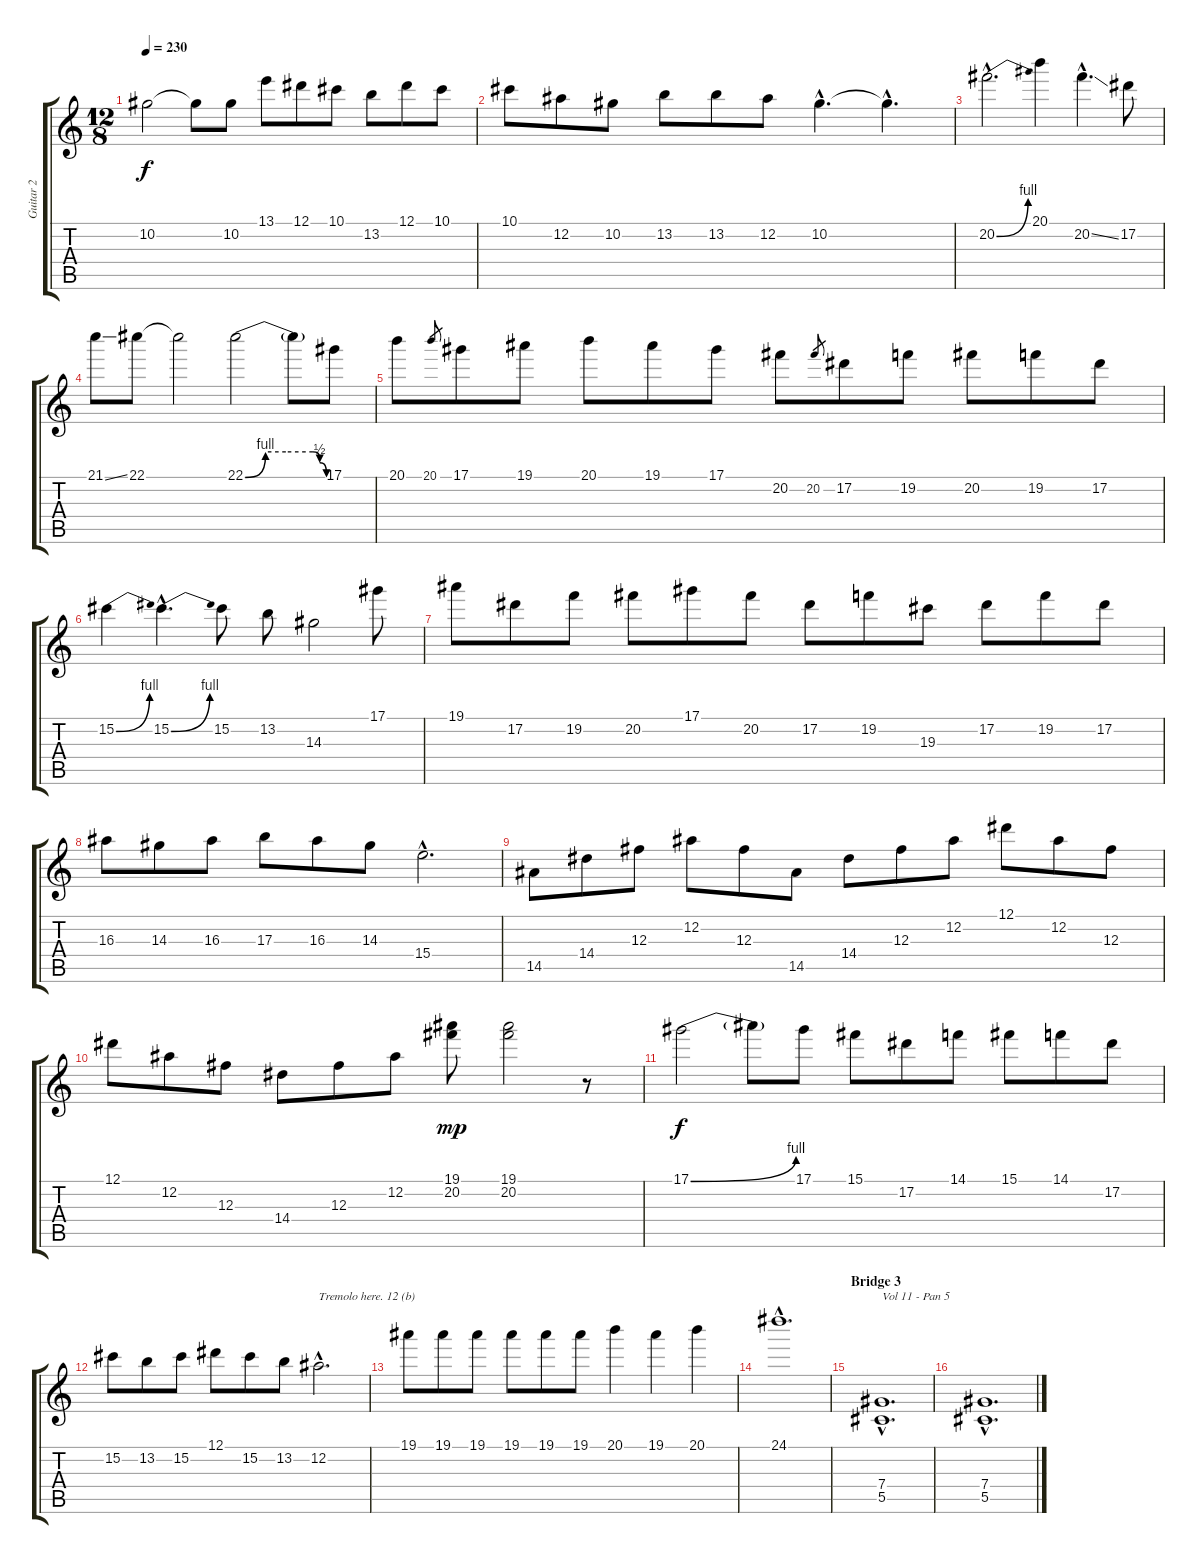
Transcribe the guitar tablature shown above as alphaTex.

\track ("Guitar 2" "Guitar 2") {instrument distortionguitar}
\staff {score tabs}
\tuning (Eb4 Bb3 Gb3 Db3 Ab2 Eb2) {hide}
\ts (12 8)
\tempo 230
\clef g2
\ks c
10.2.2{dy f} 10.2{t}.8 10.2.8 13.1.8 12.1.8 10.1.8 13.2.8 12.1.8 10.1.8 |
10.1.8 12.2.8 10.2.8 13.2.8 13.2.8 12.2.8 10.2{hac}.4{d} 10.2{hac t}.4{d} |
20.2{be (bend 0 0 60 4) hac}.2{d} 20.1.4 20.2{ss hac}.4{d} 17.2.8 |
21.1{ss}.8 22.1.8 22.1{t}.2 22.1{be (custom 0 0 15 4 30 4 50 4 55 2 60 0)}.2 22.1{t}.8 17.1.8 |
20.1.8 20.1.8{gr} 17.1.8 19.1.8 20.1.8 19.1.8 17.1.8 20.2.8 20.2.8{gr} 17.2.8 19.2.8 20.2.8 19.2.8 17.2.8 |
15.2{be (bend 0 0 60 4)}.4 15.2{be (bend 0 0 60 4) hac}.4{d} 15.2.8 13.2.8 14.3.2 17.1.8 |
19.1.8 17.2.8 19.2.8 20.2.8 17.1.8 20.2.8 17.2.8 19.2.8 19.3.8 17.2.8 19.2.8 17.2.8 |
16.3.8 14.3.8 16.3.8 17.3.8 16.3.8 14.3.8 15.4{hac}.2{d} |
14.5.8 14.4.8 12.3.8 12.2.8 12.3.8 14.5.8 14.4.8 12.3.8 12.2.8 12.1.8 12.2.8 12.3.8 |
12.1.8 12.2.8 12.3.8 14.4.8 12.3.8 12.2.8 (19.1 20.2).8{dy mp} (19.1 20.2).2 r.8 |
17.1{be (bend 0 0 60 4)}.2{dy f} 17.1{t}.8 17.1.8 15.1.8 17.2.8 14.1.8 15.1.8 14.1.8 17.2.8 |
15.2.8 13.2.8 15.2.8 12.1.8 15.2.8 13.2.8 12.2{hac}.2{d txt "Tremolo here. 12 (b)"} |
19.1.8 19.1.8 19.1.8 19.1.8 19.1.8 19.1.8 20.1.4 19.1.4 20.1.4 |
24.1{hac}.1{d} |
\section ("" "Bridge 3")
(7.4{hac} 5.5{hac}).1{d txt "Vol 11 - Pan 5" volume 11 balance 13} |
(7.4{hac} 5.5{hac}).1{d}
